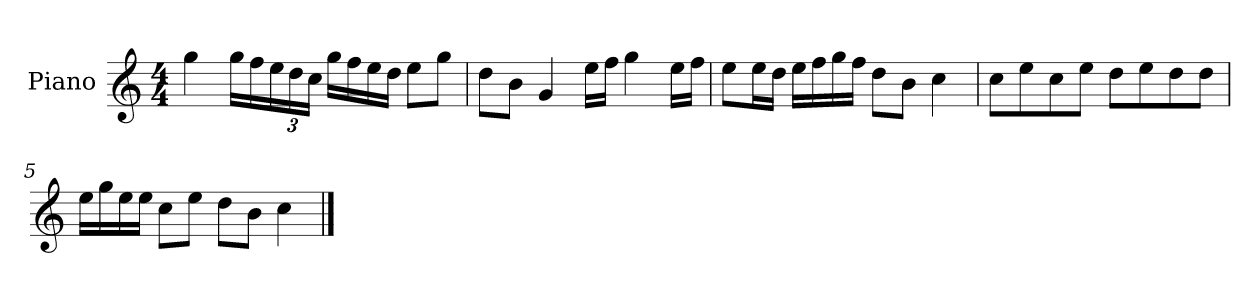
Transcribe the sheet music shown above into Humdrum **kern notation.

**kern
*part1
*staff1
*I"Piano
*I'P-no
*clefG2
*k[]
*M4/4
*MM90
=1
4gg\
16gg\LL
16ff\
*Xbrackettup
24ee\
24dd\
24cc\JJ
16gg\LL
16ff\
16ee\
16dd\JJ
8ee\L
8gg\J
=2
8dd\L
8b\J
4g/
16ee\LL
16ff\JJ
4gg\
16ee\LL
16ff\JJ
=3
8ee\L
16ee\L
16dd\JJ
16ee\LL
16ff\
16gg\
16ff\JJ
8dd\L
8b\J
4cc\
=4
8cc\L
8ee\
8cc\
8ee\J
8dd\L
8ee\
8dd\
8dd\J
!!LO:LB:g=z
=5
16ee\LL
16gg\
16ee\
16ee\JJ
8cc\L
8ee\J
8dd\L
8b\J
4cc\
==
*-
